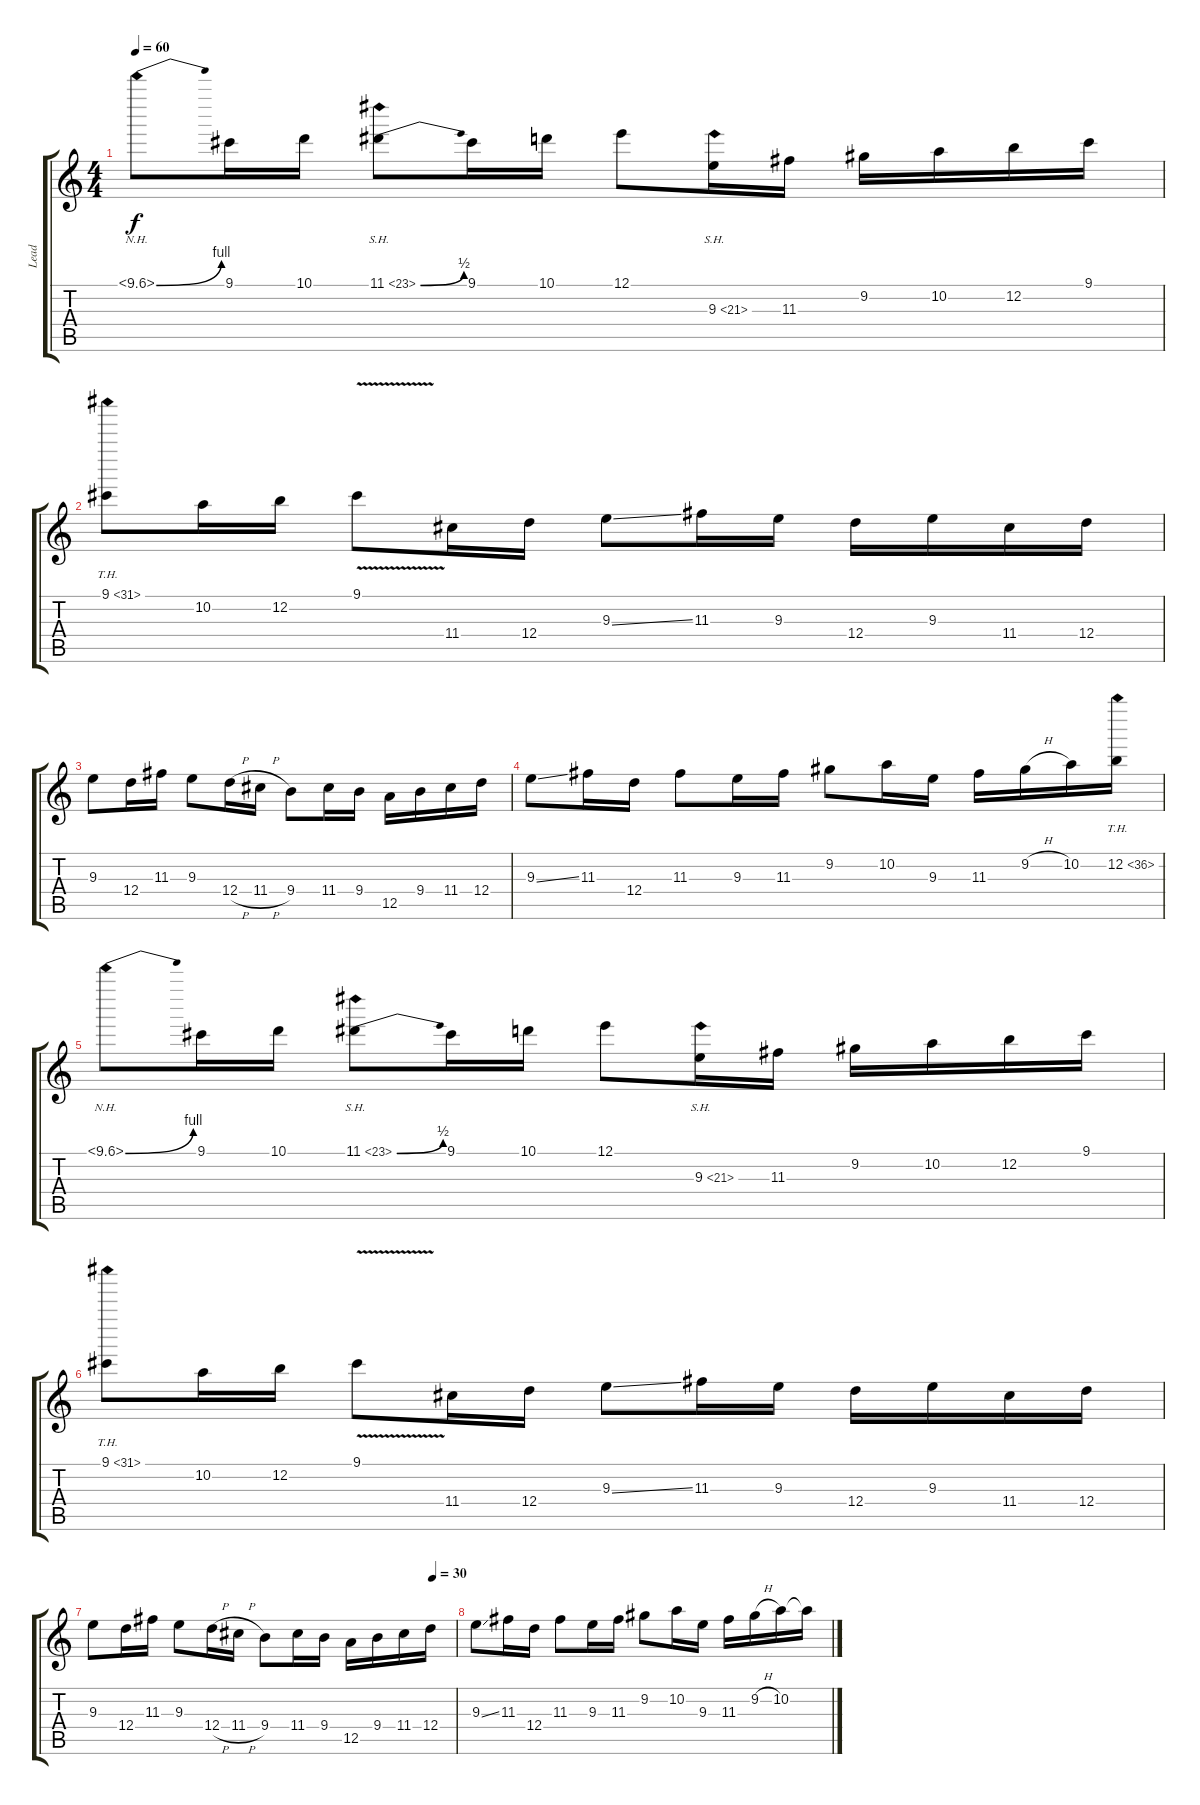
\track ("Lead" "Lead") {instrument overdrivenguitar}
\staff {score tabs}
\tuning (E4 B3 G3 D3 A2 E2) {hide}
\ts (4 4)
\tempo 60
\clef g2
\ks c
10.1{be (bend 0 0 60 4) nh}.8{dy f} 9.1.16 10.1.16 11.1{be (bend 0 0 60 2) sh 12}.8 9.1.16 10.1.16 12.1.8 9.3{sh 12}.16 11.3.16 9.2.16 10.2.16 12.2.16 9.1.16 |
9.1{th 22}.8 10.2.16 12.2.16 9.1{v}.8 11.4.16 12.4.16 9.3{ss}.8 11.3.16 9.3.16 12.4.16 9.3.16 11.4.16 12.4.16 |
9.3.8 12.4.16 11.3.16 9.3.8 12.4{h}.16 11.4{h}.16 9.4.8 11.4.16 9.4.16 12.5.16 9.4.16 11.4.16 12.4.16 |
9.3{ss}.8 11.3.16 12.4.16 11.3.8 9.3.16 11.3.16 9.2.8 10.2.16 9.3.16 11.3.16 9.2{h}.16 10.2.16 12.2{th 24}.16 |
10.1{be (bend 0 0 60 4) nh}.8 9.1.16 10.1.16 11.1{be (bend 0 0 60 2) sh 12}.8 9.1.16 10.1.16 12.1.8 9.3{sh 12}.16 11.3.16 9.2.16 10.2.16 12.2.16 9.1.16 |
9.1{th 22}.8 10.2.16 12.2.16 9.1{v}.8 11.4.16 12.4.16 9.3{ss}.8 11.3.16 9.3.16 12.4.16 9.3.16 11.4.16 12.4.16 |
\tempo (30 0.9375)
9.3.8 12.4.16 11.3.16 9.3.8 12.4{h}.16 11.4{h}.16 9.4.8 11.4.16 9.4.16 12.5.16 9.4.16 11.4.16 12.4.16 |
9.3{ss}.8 11.3.16 12.4.16 11.3.8 9.3.16 11.3.16 9.2.8 10.2.16 9.3.16 11.3.16 9.2{h}.16 10.2.16 10.2{t}.16
